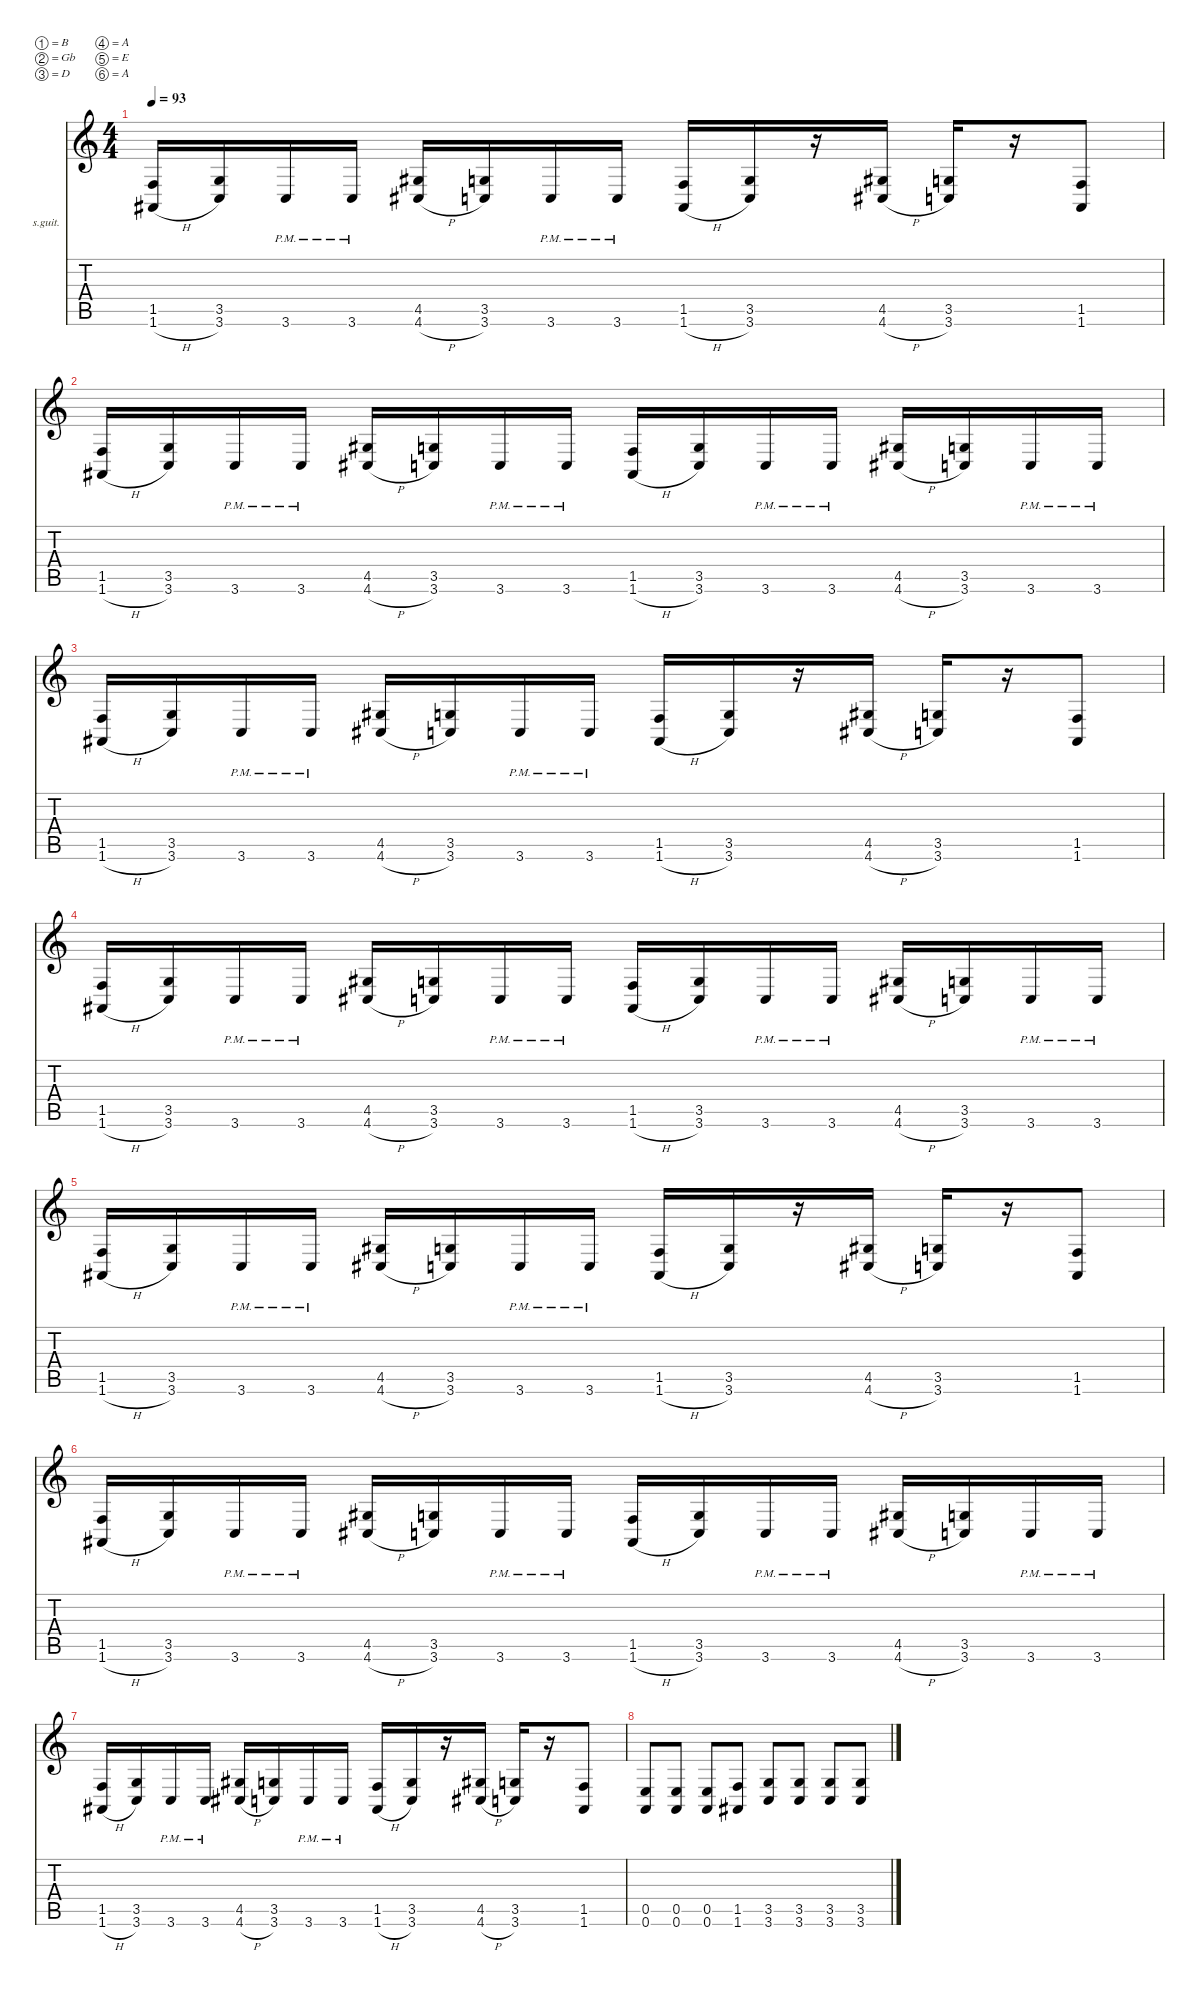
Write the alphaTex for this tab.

\defaultSystemsLayout 2
\hideDynamics
\bracketExtendMode nobrackets
\firstSystemTrackNameOrientation horizontal
\otherSystemsTrackNameOrientation horizontal
\track ("Lead Guitar" "s.guit.") {instrument acousticguitarsteel}
\staff {score tabs}
\tuning (B3 Gb3 D3 A2 E2 A1)
\ts (4 4)
\scale
1.03701
\tempo 93
\accidentals auto
\clef g2
\ottava regular
\simile none
\ks c
(1.5 1.6{h acc #}).16{dy f beam Up} (3.5 3.6).16{beam Up} 3.6{pm}.16{beam Up} 3.6{pm}.16{beam Up} (4.5{acc #} 4.6{h acc #}).16{beam Up} (3.5 3.6).16{beam Up} 3.6{pm}.16{beam Up} 3.6{pm}.16{beam Up} (1.5 1.6{h acc #}).16{beam Up} (3.5 3.6).16{beam Up} r.16{beam Up} (4.5{acc #} 4.6{h acc #}).16{beam Up} (3.5 3.6).16{beam Up} r.16{beam Up} (1.5 1.6{acc #}).8{beam Up} |
\scale
0.96299 (1.5 1.6{h acc #}).16{instrument distortionguitar beam Up} (3.5 3.6).16{beam Up} 3.6{pm}.16{beam Up} 3.6{pm}.16{beam Up} (4.5{acc #} 4.6{h acc #}).16{beam Up} (3.5 3.6).16{beam Up} 3.6{pm}.16{beam Up} 3.6{pm}.16{beam Up} (1.5 1.6{h acc #}).16{beam Up} (3.5 3.6).16{beam Up} 3.6{pm}.16{beam Up} 3.6{pm}.16{beam Up} (4.5{acc #} 4.6{h acc #}).16{beam Up} (3.5 3.6).16{beam Up} 3.6{pm}.16{beam Up} 3.6{pm}.16{beam Up} |
\scale
1.03701 (1.5 1.6{h acc #}).16{beam Up} (3.5 3.6).16{beam Up} 3.6{pm}.16{beam Up} 3.6{pm}.16{beam Up} (4.5{acc #} 4.6{h acc #}).16{beam Up} (3.5 3.6).16{beam Up} 3.6{pm}.16{beam Up} 3.6{pm}.16{beam Up} (1.5 1.6{h acc #}).16{beam Up} (3.5 3.6).16{beam Up} r.16{beam Up} (4.5{acc #} 4.6{h acc #}).16{beam Up} (3.5 3.6).16{beam Up} r.16{beam Up} (1.5 1.6{acc #}).8{beam Up} |
\scale
0.96299 (1.5 1.6{h acc #}).16{instrument distortionguitar beam Up} (3.5 3.6).16{beam Up} 3.6{pm}.16{beam Up} 3.6{pm}.16{beam Up} (4.5{acc #} 4.6{h acc #}).16{beam Up} (3.5 3.6).16{beam Up} 3.6{pm}.16{beam Up} 3.6{pm}.16{beam Up} (1.5 1.6{h acc #}).16{beam Up} (3.5 3.6).16{beam Up} 3.6{pm}.16{beam Up} 3.6{pm}.16{beam Up} (4.5{acc #} 4.6{h acc #}).16{beam Up} (3.5 3.6).16{beam Up} 3.6{pm}.16{beam Up} 3.6{pm}.16{beam Up} |
\scale
1.03701 (1.5 1.6{h acc #}).16{beam Up} (3.5 3.6).16{beam Up} 3.6{pm}.16{beam Up} 3.6{pm}.16{beam Up} (4.5{acc #} 4.6{h acc #}).16{beam Up} (3.5 3.6).16{beam Up} 3.6{pm}.16{beam Up} 3.6{pm}.16{beam Up} (1.5 1.6{h acc #}).16{beam Up} (3.5 3.6).16{beam Up} r.16{beam Up} (4.5{acc #} 4.6{h acc #}).16{beam Up} (3.5 3.6).16{beam Up} r.16{beam Up} (1.5 1.6{acc #}).8{beam Up} |
\scale
0.96299 (1.5 1.6{h acc #}).16{instrument distortionguitar beam Up} (3.5 3.6).16{beam Up} 3.6{pm}.16{beam Up} 3.6{pm}.16{beam Up} (4.5{acc #} 4.6{h acc #}).16{beam Up} (3.5 3.6).16{beam Up} 3.6{pm}.16{beam Up} 3.6{pm}.16{beam Up} (1.5 1.6{h acc #}).16{beam Up} (3.5 3.6).16{beam Up} 3.6{pm}.16{beam Up} 3.6{pm}.16{beam Up} (4.5{acc #} 4.6{h acc #}).16{beam Up} (3.5 3.6).16{beam Up} 3.6{pm}.16{beam Up} 3.6{pm}.16{beam Up} |
\scale
1.03175 (1.5 1.6{h acc #}).16{beam Up} (3.5 3.6).16{beam Up} 3.6{pm}.16{beam Up} 3.6{pm}.16{beam Up} (4.5{acc #} 4.6{h acc #}).16{beam Up} (3.5 3.6).16{beam Up} 3.6{pm}.16{beam Up} 3.6{pm}.16{beam Up} (1.5 1.6{h acc #}).16{beam Up} (3.5 3.6).16{beam Up} r.16{beam Up} (4.5{acc #} 4.6{h acc #}).16{beam Up} (3.5 3.6).16{beam Up} r.16{beam Up} (1.5 1.6{acc #}).8{beam Up} |
\scale
0.968253 (0.5 0.6).8{beam Up} (0.5 0.6).8{beam Up} (0.5 0.6).8{beam Up} (1.5 1.6{acc #}).8{beam Up} (3.5 3.6).8{beam Up} (3.5 3.6).8{beam Up} (3.5 3.6).8{beam Up} (3.5 3.6).8{beam Up}
